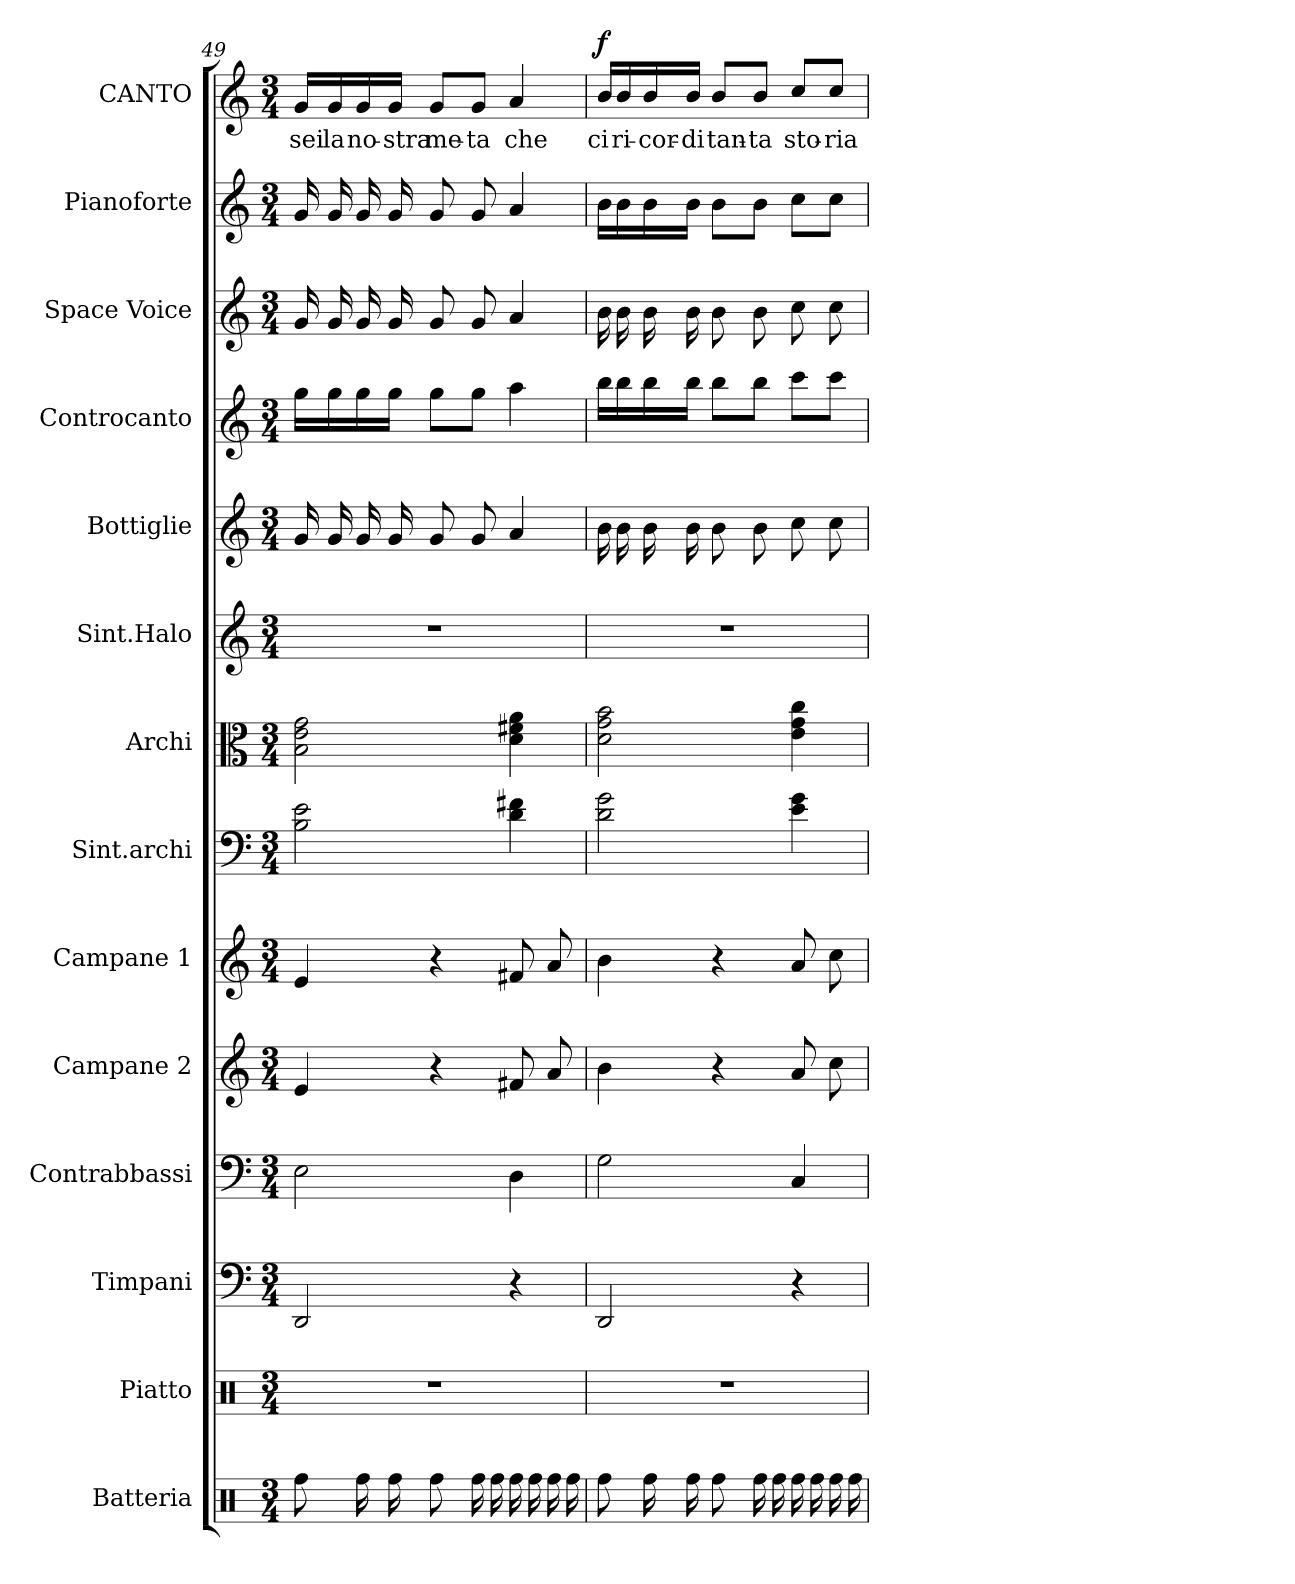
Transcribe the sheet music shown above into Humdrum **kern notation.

**kern	**kern	**kern	**kern	**kern	**kern	**kern	**kern	**kern	**kern	**kern	**kern	**kern	**kern	**text	**dynam
*part14	*part13	*part12	*part11	*part10	*part9	*part8	*part7	*part6	*part5	*part4	*part3	*part2	*part1	*part1	*part1
*staff14	*staff13	*staff12	*staff11	*staff10	*staff9	*staff8	*staff7	*staff6	*staff5	*staff4	*staff3	*staff2	*staff1	*staff1	*staff1
*I"Batteria	*I"Piatto	*I"Timpani	*I"Contrabbassi	*I"Campane 2	*I"Campane 1	*I"Sint.archi	*I"Archi	*I"Sint.Halo	*I"Bottiglie	*I"Controcanto	*I"Space Voice	*I"Pianoforte	*I"CANTO	*	*
*I'Batt	*I'Pt	*I'Timp	*I'Cb	*I'Camp	*I'Camp	*I'S.ar	*I'Ar	*I'Halo	*I'Bt	*I'c.cnt	*	*I'Pf	*	*	*
*clefX	*clefX	*clefF4	*clefF4	*clefG2	*clefG2	*clefF4	*clefC3	*clefG2	*clefG2	*clefG2	*clefG2	*clefG2	*clefG2	*	*
*	*	*	*ITrd7c12	*	*	*	*	*	*	*	*	*	*	*	*
*k[]	*k[]	*k[]	*k[]	*k[]	*k[]	*k[]	*k[]	*k[]	*k[]	*k[]	*k[]	*k[]	*k[]	*	*
*M3/4	*M3/4	*M3/4	*M3/4	*M3/4	*M3/4	*M3/4	*M3/4	*M3/4	*M3/4	*M3/4	*M3/4	*M3/4	*M3/4	*	*
=49	=49	=49	=49	=49	=49	=49	=49	=49	=49	=49	=49	=49	=49	=49	=49
!	!	!	!	!	!	!	!	!	!	!	!	!	!	!LO:LY:b:color=#FC0107	!
8Rff\	2.r	2DD/	2EE\	4e/	4e/	2B\ 2e\	2B\ 2e\ 2g\	2.r	16g/	16gg\LL	16g/	16g/	16gi/LL	sei	.
!	!	!	!	!	!	!	!	!	!	!	!	!	!	!LO:LY:b:color=#FC0107	!
.	.	.	.	.	.	.	.	.	16g/	16gg\	16g/	16g/	16gi/	la	.
!	!	!	!	!	!	!	!	!	!	!	!	!	!	!LO:LY:b:color=#FC0107	!
16Rff\	.	.	.	.	.	.	.	.	16g/	16gg\	16g/	16g/	16gi/	no-	.
!	!	!	!	!	!	!	!	!	!	!	!	!	!	!LO:LY:b:color=#FC0107	!
16Rff\	.	.	.	.	.	.	.	.	16g/	16gg\JJ	16g/	16g/	16gi/JJ	-stra	.
!	!	!	!	!	!	!	!	!	!	!	!	!	!	!LO:LY:b:color=#FC0107	!
8Rff\	.	.	.	4r	4r	.	.	.	8g/	8gg\L	8g/	8g/	8gi/L	me-	.
!	!	!	!	!	!	!	!	!	!	!	!	!	!	!LO:LY:b:color=#FC0107	!
16Rff\	.	.	.	.	.	.	.	.	8g/	8gg\J	8g/	8g/	8gi/J	-ta	.
16Rff\	.	.	.	.	.	.	.	.	.	.	.	.	.	.	.
!	!	!	!	!	!	!	!	!	!	!	!	!	!	!LO:LY:b:color=#FC0107	!
16Rff\	.	4r	4DD\	8f#X/	8f#X/	4d\ 4f#X\	4d\ 4f#X\ 4a\	.	4a/	4aa\	4a/	4a/	4ai/	che	.
16Rff\	.	.	.	.	.	.	.	.	.	.	.	.	.	.	.
16Rff\	.	.	.	8a/	8a/	.	.	.	.	.	.	.	.	.	.
16Rff\	.	.	.	.	.	.	.	.	.	.	.	.	.	.	.
!!LO:LB:g=z
=50	=50	=50	=50	=50	=50	=50	=50	=50	=50	=50	=50	=50	=50	=50	=50
!	!	!	!	!	!	!	!	!	!	!	!	!	!	!LO:LY:b:color=#FC0107	!LO:DY:b
8Rff\	2.r	2DD/	2GG\	4b\	4b\	2d\ 2g\	2d\ 2g\ 2b\	2.r	16b\	16bb\LL	16b\	16b\LL	16bi/LL	ci	f
!	!	!	!	!	!	!	!	!	!	!	!	!	!	!LO:LY:b:color=#FC0107	!
.	.	.	.	.	.	.	.	.	16b\	16bb\	16b\	16b\	16bi/	ri-	.
!	!	!	!	!	!	!	!	!	!	!	!	!	!	!LO:LY:b:color=#FC0107	!
16Rff\	.	.	.	.	.	.	.	.	16b\	16bb\	16b\	16b\	16bi/	-cor-	.
!	!	!	!	!	!	!	!	!	!	!	!	!	!	!LO:LY:b:color=#FC0107	!
16Rff\	.	.	.	.	.	.	.	.	16b\	16bb\JJ	16b\	16b\JJ	16bi/JJ	-di	.
!	!	!	!	!	!	!	!	!	!	!	!	!	!	!LO:LY:b:color=#FC0107	!
8Rff\	.	.	.	4r	4r	.	.	.	8b\	8bb\L	8b\	8b\L	8bi/L	tan-	.
!	!	!	!	!	!	!	!	!	!	!	!	!	!	!LO:LY:b:color=#FC0107	!
16Rff\	.	.	.	.	.	.	.	.	8b\	8bb\J	8b\	8b\J	8bi/J	-ta	.
16Rff\	.	.	.	.	.	.	.	.	.	.	.	.	.	.	.
!	!	!	!	!	!	!	!	!	!	!	!	!	!	!LO:LY:b:color=#FC0107	!
16Rff\	.	4r	4CC/	8a/	8a/	4e\ 4g\	4e\ 4g\ 4cc\	.	8cc\	8ccc\L	8cc\	8cc\L	8cci/L	sto-	.
16Rff\	.	.	.	.	.	.	.	.	.	.	.	.	.	.	.
!	!	!	!	!	!	!	!	!	!	!	!	!	!	!LO:LY:b:color=#FC0107	!
16Rff\	.	.	.	8cc\	8cc\	.	.	.	8cc\	8ccc\J	8cc\	8cc\J	8cci/J	-ria	.
16Rff\	.	.	.	.	.	.	.	.	.	.	.	.	.	.	.
=	=	=	=	=	=	=	=	=	=	=	=	=	=	=	=
*-	*-	*-	*-	*-	*-	*-	*-	*-	*-	*-	*-	*-	*-	*-	*-
